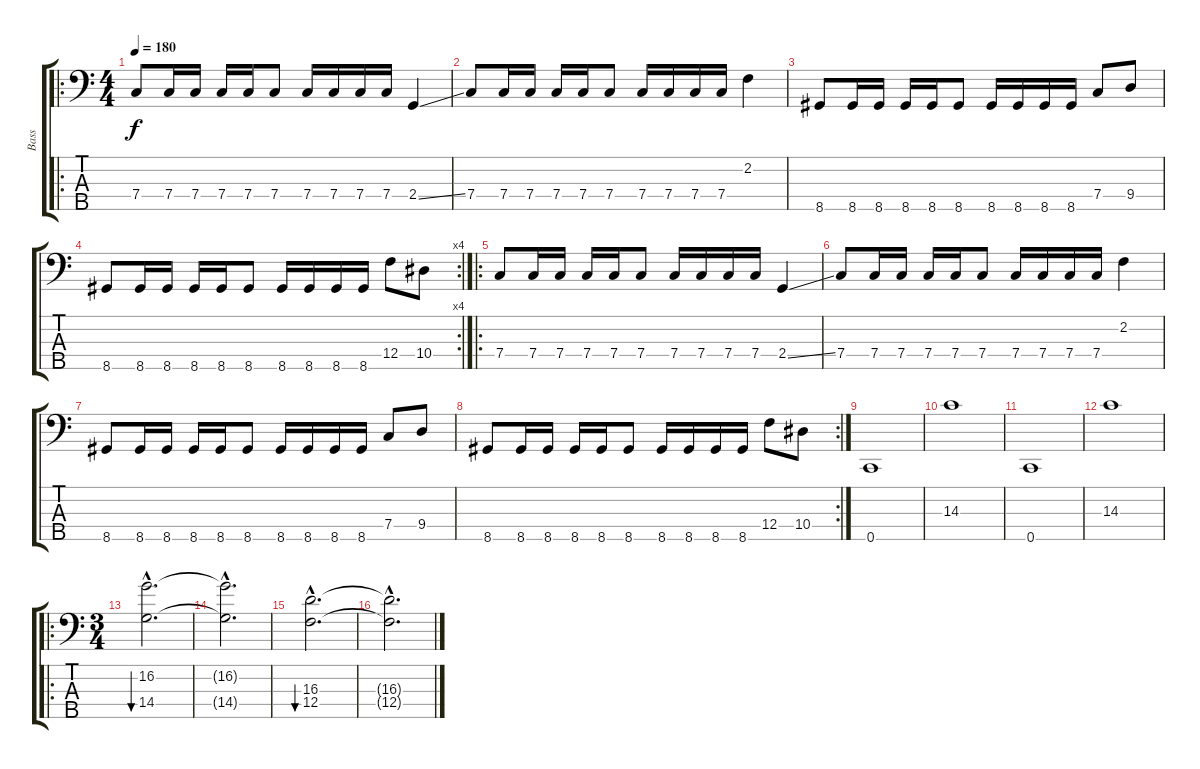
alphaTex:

\track ("Bass" "Bass") {instrument electricbassfinger}
\staff {score tabs}
\tuning (Ab2 Eb2 Bb1 F1 C1) {hide}
\ro
\ts (4 4)
\tempo 180
\clef f4
\ks c
7.4.8{dy f} 7.4.16 7.4.16 7.4.16 7.4.16 7.4.8 7.4.16 7.4.16 7.4.16 7.4.16 2.4{ss}.4 |
7.4.8 7.4.16 7.4.16 7.4.16 7.4.16 7.4.8 7.4.16 7.4.16 7.4.16 7.4.16 2.2.4 |
8.5.8 8.5.16 8.5.16 8.5.16 8.5.16 8.5.8 8.5.16 8.5.16 8.5.16 8.5.16 7.4.8 9.4.8 |
\rc 4
8.5.8 8.5.16 8.5.16 8.5.16 8.5.16 8.5.8 8.5.16 8.5.16 8.5.16 8.5.16 12.4.8 10.4.8 |
\ro
7.4.8 7.4.16 7.4.16 7.4.16 7.4.16 7.4.8 7.4.16 7.4.16 7.4.16 7.4.16 2.4{ss}.4 |
7.4.8 7.4.16 7.4.16 7.4.16 7.4.16 7.4.8 7.4.16 7.4.16 7.4.16 7.4.16 2.2.4 |
8.5.8 8.5.16 8.5.16 8.5.16 8.5.16 8.5.8 8.5.16 8.5.16 8.5.16 8.5.16 7.4.8 9.4.8 |
\rc 2
8.5.8 8.5.16 8.5.16 8.5.16 8.5.16 8.5.8 8.5.16 8.5.16 8.5.16 8.5.16 12.4.8 10.4.8 |
0.5.1 |
14.3.1 |
0.5.1 |
14.3.1 |
\ro
\ts (3 4)
(16.2{hac} 14.4{hac}).2{d bu 60} |
(16.2{hac t} 14.4{hac t}).2{d} |
(16.3{hac} 12.4{hac}).2{d bu 60} |
(16.3{hac t} 12.4{hac t}).2{d}
